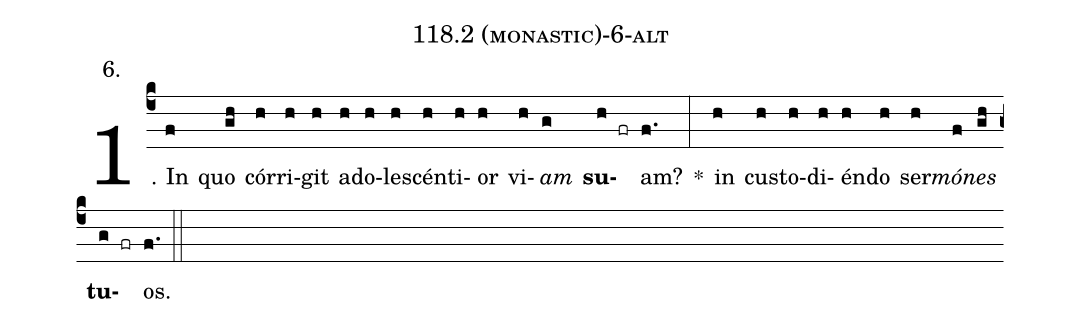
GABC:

name: 118.2 (monastic)-6-alt;
annotation: 6.;
%%
(c4)1. In(f) quo(gh) cór(h)ri(h)git(h) ad(h)o(h)le(h)scén(h)ti(h)or(h) vi(h)<i>am</i>(g) <b>su</b>(h fr)am?(f.) *(:) in(h) cus(h)to(h)di(h)én(h)do(h) ser(h)<i>mó</i>(f)<i>nes</i>(gh) <b>tu</b>(g fr)os.(f.) (::)
